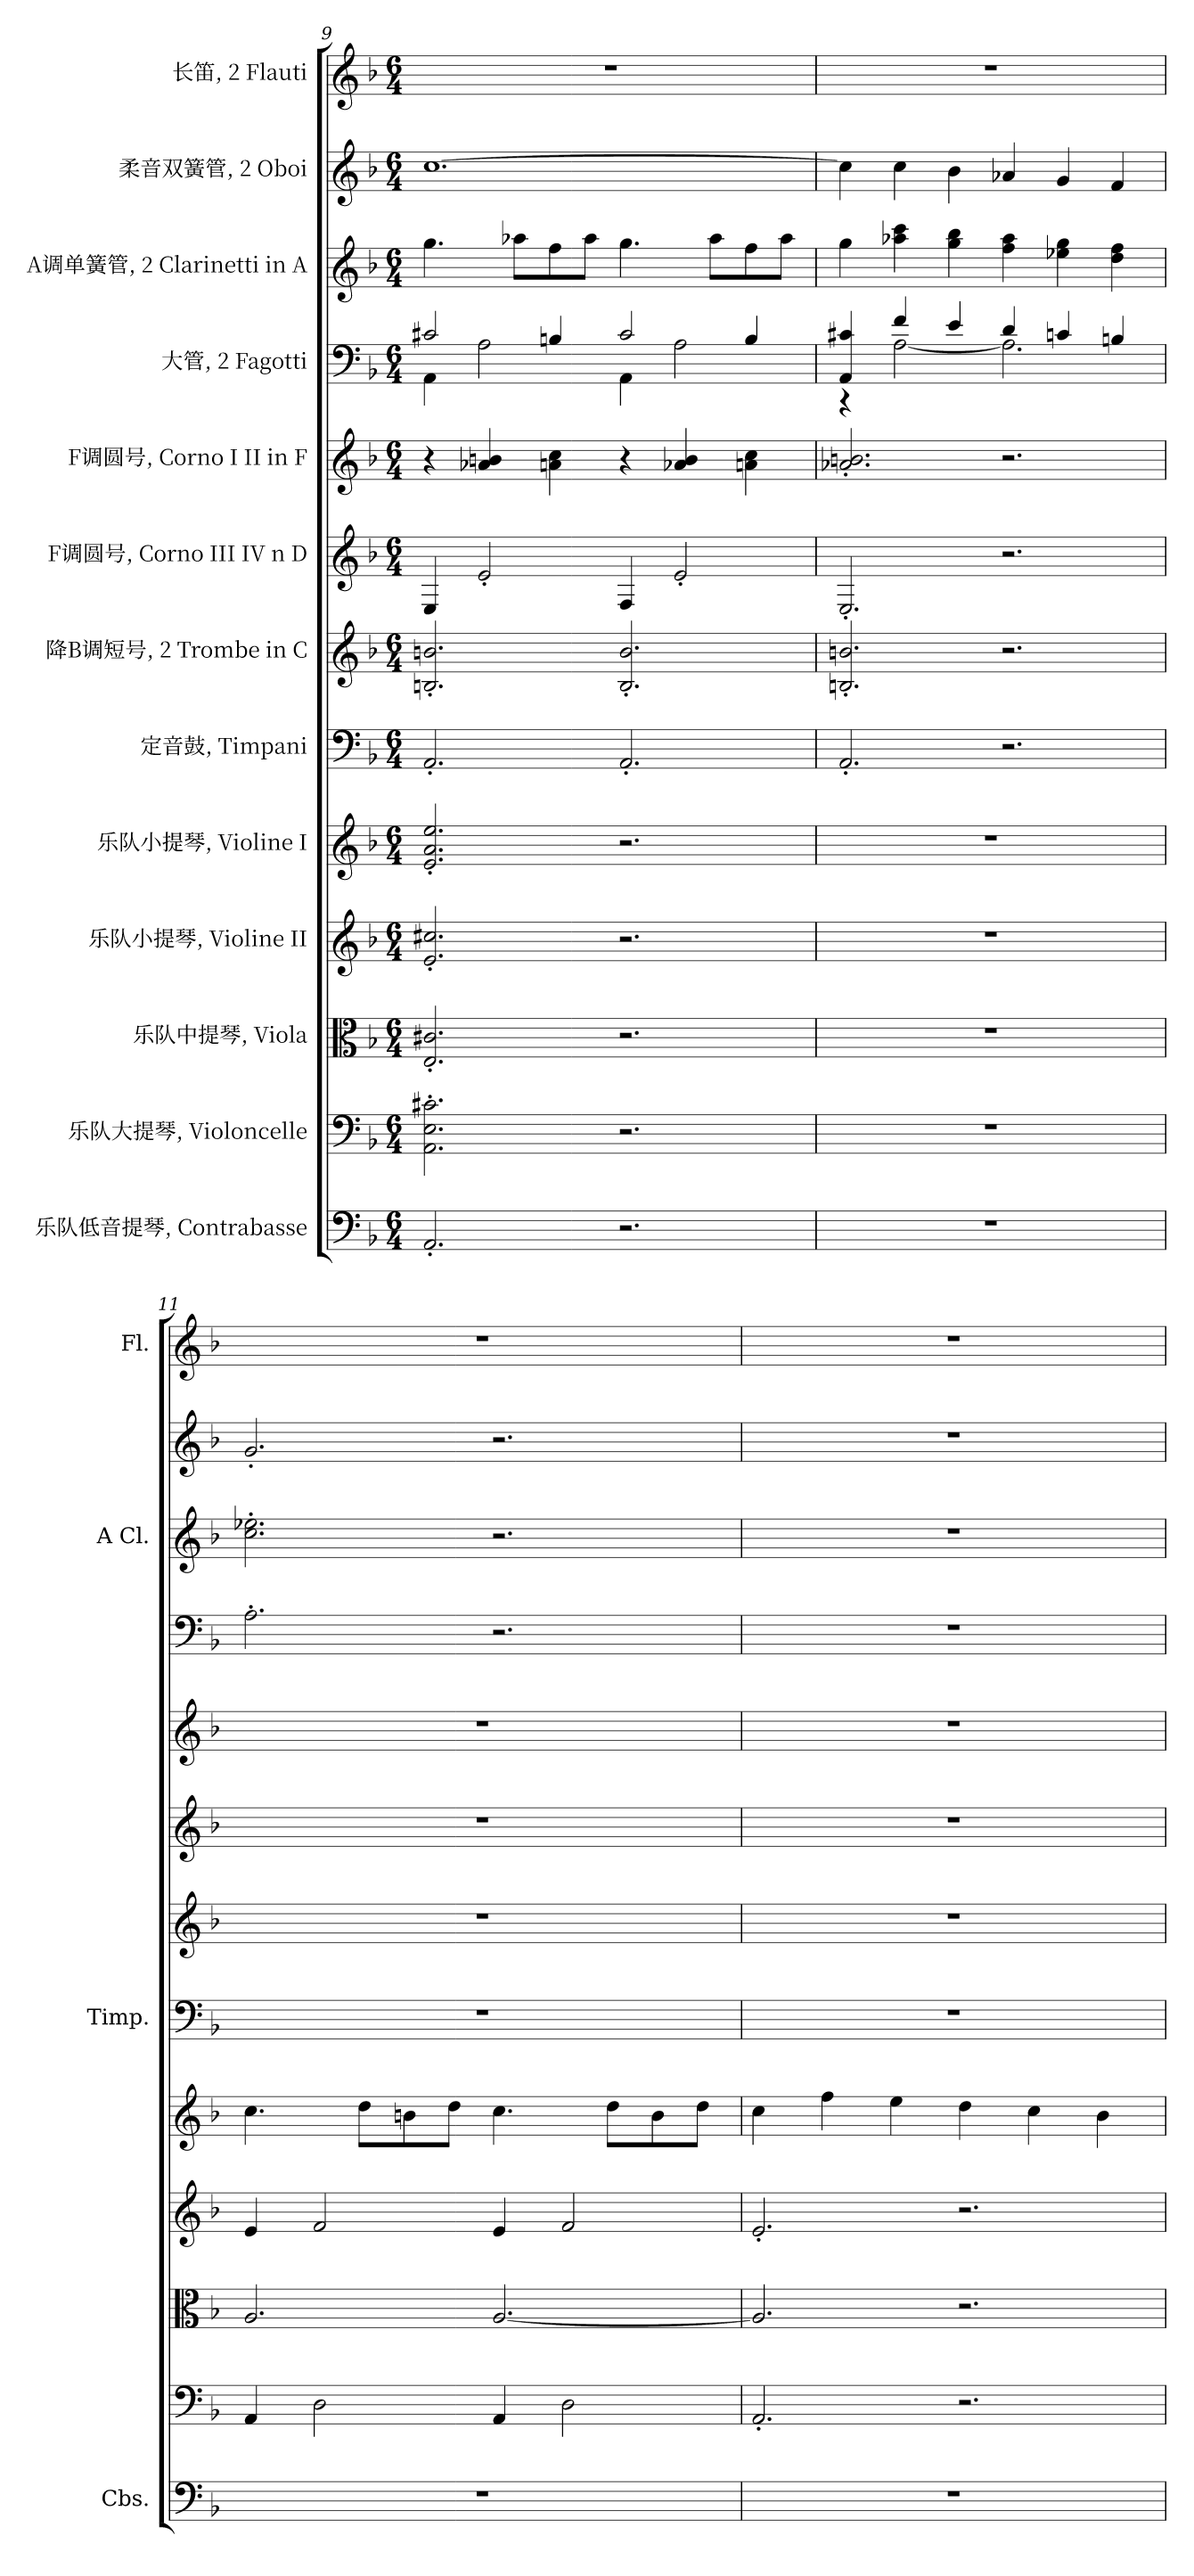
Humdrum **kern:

**kern	**kern	**kern	**kern	**kern	**kern	**kern	**kern	**kern	**kern	**kern	**kern	**kern
*part13	*part12	*part11	*part10	*part9	*part8	*part7	*part6	*part5	*part4	*part3	*part2	*part1
*staff13	*staff12	*staff11	*staff10	*staff9	*staff8	*staff7	*staff6	*staff5	*staff4	*staff3	*staff2	*staff1
*I"乐队低音提琴, Contrabasse	*I"乐队大提琴, Violoncelle	*I"乐队中提琴, Viola	*I"乐队小提琴, Violine II	*I"乐队小提琴, Violine I	*I"定音鼓, Timpani	*I"降B调短号, 2 Trombe in C	*I"F调圆号, Corno III IV n D	*I"F调圆号, Corno I II in F	*I"大管, 2 Fagotti	*I"A调单簧管, 2 Clarinetti in A	*I"柔音双簧管, 2 Oboi	*I"长笛, 2 Flauti
*I'Cbs.	*	*	*	*	*I'Timp.	*	*	*	*	*I'A Cl.	*	*I'Fl.
!!LO:PB:g=z
*clefF4	*clefF4	*clefC3	*clefG2	*clefG2	*clefF4	*clefG2	*clefG2	*clefG2	*clefF4	*clefG2	*clefG2	*clefG2
*ITrd7c12	*	*	*	*	*	*ITrd1c2	*ITrd4c7	*ITrd4c7	*	*ITrd2c3	*ITrd2c3	*
*k[b-]	*k[b-]	*k[b-]	*k[b-]	*k[b-]	*k[b-]	*k[b-e-a-]	*k[b-e-]	*k[b-e-]	*k[b-]	*k[f#c#]	*k[f#c#]	*k[b-]
*M6/4	*M6/4	*M6/4	*M6/4	*M6/4	*M6/4	*M6/4	*M6/4	*M6/4	*M6/4	*M6/4	*M6/4	*M6/4
*MM227	*MM227	*MM227	*MM227	*MM227	*MM227	*MM227	*MM227	*MM227	*MM227	*MM227	*MM227	*MM227
=9	=9	=9	=9	=9	=9	=9	=9	=9	=9	=9	=9	=9
*	*	*	*	*	*	*	*	*	*^	*	*	*
2.AAA'/	2.AA\' 2.E\' 2.c#X\'	2.E/' 2.c#X/'	2.e/' 2.cc#X/'	2.e/' 2.a/' 2.ee/'	2.AA'/	2.An/' 2.an/'	4AA/	4r	2c#X/	4AA\	4.ee\	[1.a	1.r
.	.	.	.	.	.	.	2A'/	4d-X/ 4en/	.	2A\	.	.	.
.	.	.	.	.	.	.	.	.	.	.	8ffn\L	.	.
.	.	.	.	.	.	.	.	4dn\ 4f\	4Bn/	.	8dd\	.	.
.	.	.	.	.	.	.	.	.	.	.	8ff\J	.	.
2.r	2.r	2.r	2.r	2.r	2.AA'/	2.A/' 2.a/'	4BB-/	4r	2c#/	4AA\	4.ee\	.	.
.	.	.	.	.	.	.	2A'/	4d-X/ 4e/	.	2A\	.	.	.
.	.	.	.	.	.	.	.	.	.	.	8ff\L	.	.
.	.	.	.	.	.	.	.	4dn\ 4f\	4B/	.	8dd\	.	.
.	.	.	.	.	.	.	.	.	.	.	8ff\J	.	.
=10	=10	=10	=10	=10	=10	=10	=10	=10	=10	=10	=10	=10	=10
*	*	*	*	*	*	*	*	*	*	*	*	*	*MM227
1.r	1.r	1.r	1.r	1.r	2.AA'/	2.An/' 2.an/'	2.AA'/	2.d-X/' 2.en/'	4AA/ 4c#X/	4r	4ee\	4a\]	1.r
.	.	.	.	.	.	.	.	.	4f/	[2A\	4ffn\ 4aa\	4a\	.
.	.	.	.	.	.	.	.	.	4e/	.	4ee\ 4gg\	4g\	.
.	.	.	.	.	2.r	2.r	2.r	2.r	4d/	2.A\]	4dd\ 4ff\	4fn/	.
.	.	.	.	.	.	.	.	.	4cn/	.	4ccn\ 4ee\	4e/	.
.	.	.	.	.	.	.	.	.	4Bn/	.	4b\ 4dd\	4d/	.
*	*	*	*	*	*	*	*	*	*v	*v	*	*	*
=11	=11	=11	=11	=11	=11	=11	=11	=11	=11	=11	=11	=11
*	*	*	*	*	*	*	*	*	*	*	*	*MM227
1.r	4AA/	2.A/	4e/	4.cc\	1.r	1.r	1.r	1.r	2.A'\	2.a\' 2.ccn\'	2.e'/	1.r
.	2D\	.	2f/	.	.	.	.	.	.	.	.	.
.	.	.	.	8dd\L	.	.	.	.	.	.	.	.
.	.	.	.	8bn\	.	.	.	.	.	.	.	.
.	.	.	.	8dd\J	.	.	.	.	.	.	.	.
.	4AA/	[2.A/	4e/	4.cc\	.	.	.	.	2.r	2.r	2.r	.
.	2D\	.	2f/	.	.	.	.	.	.	.	.	.
.	.	.	.	8dd\L	.	.	.	.	.	.	.	.
.	.	.	.	8b\	.	.	.	.	.	.	.	.
.	.	.	.	8dd\J	.	.	.	.	.	.	.	.
=12	=12	=12	=12	=12	=12	=12	=12	=12	=12	=12	=12	=12
*	*	*	*	*	*	*	*	*	*	*	*	*MM227
1.r	2.AA'/	2.A/]	2.e'/	4cc\	1.r	1.r	1.r	1.r	1.r	1.r	1.r	1.r
.	.	.	.	4ff\	.	.	.	.	.	.	.	.
.	.	.	.	4ee\	.	.	.	.	.	.	.	.
.	2.r	2.r	2.r	4dd\	.	.	.	.	.	.	.	.
.	.	.	.	4cc\	.	.	.	.	.	.	.	.
.	.	.	.	4b-\	.	.	.	.	.	.	.	.
=	=	=	=	=	=	=	=	=	=	=	=	=
*-	*-	*-	*-	*-	*-	*-	*-	*-	*-	*-	*-	*-
